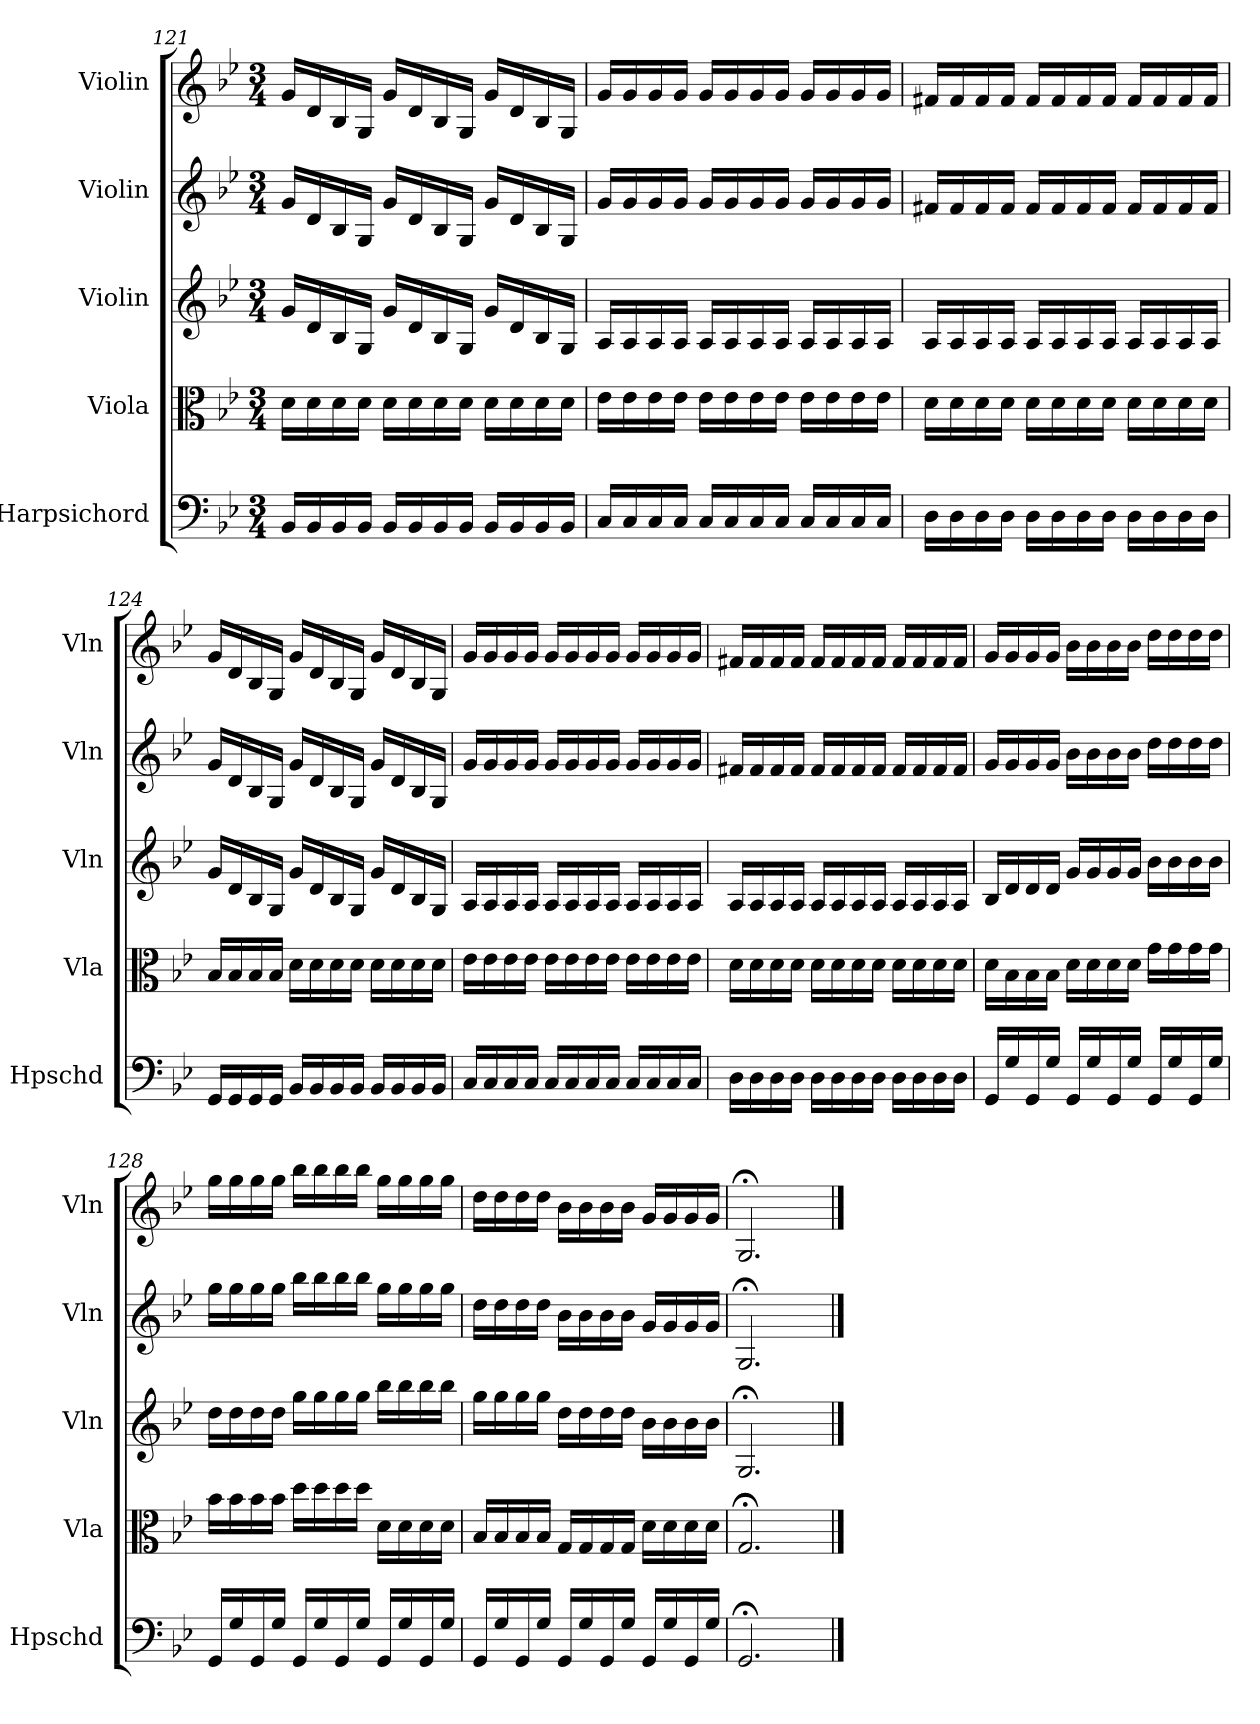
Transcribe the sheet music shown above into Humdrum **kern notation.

**kern	**kern	**kern	**kern	**kern
*part5	*part4	*part3	*part2	*part1
*staff5	*staff4	*staff3	*staff2	*staff1
*I"Harpsichord	*I"Viola	*I"Violin	*I"Violin	*I"Violin
*I'Hpschd	*I'Vla	*I'Vln	*I'Vln	*I'Vln
*clefF4	*clefC3	*clefG2	*clefG2	*clefG2
*k[b-e-]	*k[b-e-]	*k[b-e-]	*k[b-e-]	*k[b-e-]
*g:	*g:	*g:	*g:	*g:
*M3/4	*M3/4	*M3/4	*M3/4	*M3/4
=121	=121	=121	=121	=121
16BB-/LL	16d\LL	16g/LL	16g/LL	16g/LL
16BB-/	16d\	16d/	16d/	16d/
16BB-/	16d\	16B-/	16B-/	16B-/
16BB-/JJ	16d\JJ	16G/JJ	16G/JJ	16G/JJ
16BB-/LL	16d\LL	16g/LL	16g/LL	16g/LL
16BB-/	16d\	16d/	16d/	16d/
16BB-/	16d\	16B-/	16B-/	16B-/
16BB-/JJ	16d\JJ	16G/JJ	16G/JJ	16G/JJ
16BB-/LL	16d\LL	16g/LL	16g/LL	16g/LL
16BB-/	16d\	16d/	16d/	16d/
16BB-/	16d\	16B-/	16B-/	16B-/
16BB-/JJ	16d\JJ	16G/JJ	16G/JJ	16G/JJ
=122	=122	=122	=122	=122
16C/LL	16e-\LL	16A/LL	16g/LL	16g/LL
16C/	16e-\	16A/	16g/	16g/
16C/	16e-\	16A/	16g/	16g/
16C/JJ	16e-\JJ	16A/JJ	16g/JJ	16g/JJ
16C/LL	16e-\LL	16A/LL	16g/LL	16g/LL
16C/	16e-\	16A/	16g/	16g/
16C/	16e-\	16A/	16g/	16g/
16C/JJ	16e-\JJ	16A/JJ	16g/JJ	16g/JJ
16C/LL	16e-\LL	16A/LL	16g/LL	16g/LL
16C/	16e-\	16A/	16g/	16g/
16C/	16e-\	16A/	16g/	16g/
16C/JJ	16e-\JJ	16A/JJ	16g/JJ	16g/JJ
=123	=123	=123	=123	=123
16D\LL	16d\LL	16A/LL	16f#X/LL	16f#X/LL
16D\	16d\	16A/	16f#/	16f#/
16D\	16d\	16A/	16f#/	16f#/
16D\JJ	16d\JJ	16A/JJ	16f#/JJ	16f#/JJ
16D\LL	16d\LL	16A/LL	16f#/LL	16f#/LL
16D\	16d\	16A/	16f#/	16f#/
16D\	16d\	16A/	16f#/	16f#/
16D\JJ	16d\JJ	16A/JJ	16f#/JJ	16f#/JJ
16D\LL	16d\LL	16A/LL	16f#/LL	16f#/LL
16D\	16d\	16A/	16f#/	16f#/
16D\	16d\	16A/	16f#/	16f#/
16D\JJ	16d\JJ	16A/JJ	16f#/JJ	16f#/JJ
=124	=124	=124	=124	=124
16GG/LL	16B-/LL	16g/LL	16g/LL	16g/LL
16GG/	16B-/	16d/	16d/	16d/
16GG/	16B-/	16B-/	16B-/	16B-/
16GG/JJ	16B-/JJ	16G/JJ	16G/JJ	16G/JJ
16BB-/LL	16d\LL	16g/LL	16g/LL	16g/LL
16BB-/	16d\	16d/	16d/	16d/
16BB-/	16d\	16B-/	16B-/	16B-/
16BB-/JJ	16d\JJ	16G/JJ	16G/JJ	16G/JJ
16BB-/LL	16d\LL	16g/LL	16g/LL	16g/LL
16BB-/	16d\	16d/	16d/	16d/
16BB-/	16d\	16B-/	16B-/	16B-/
16BB-/JJ	16d\JJ	16G/JJ	16G/JJ	16G/JJ
=125	=125	=125	=125	=125
16C/LL	16e-\LL	16A/LL	16g/LL	16g/LL
16C/	16e-\	16A/	16g/	16g/
16C/	16e-\	16A/	16g/	16g/
16C/JJ	16e-\JJ	16A/JJ	16g/JJ	16g/JJ
16C/LL	16e-\LL	16A/LL	16g/LL	16g/LL
16C/	16e-\	16A/	16g/	16g/
16C/	16e-\	16A/	16g/	16g/
16C/JJ	16e-\JJ	16A/JJ	16g/JJ	16g/JJ
16C/LL	16e-\LL	16A/LL	16g/LL	16g/LL
16C/	16e-\	16A/	16g/	16g/
16C/	16e-\	16A/	16g/	16g/
16C/JJ	16e-\JJ	16A/JJ	16g/JJ	16g/JJ
=126	=126	=126	=126	=126
16D\LL	16d\LL	16A/LL	16f#X/LL	16f#X/LL
16D\	16d\	16A/	16f#/	16f#/
16D\	16d\	16A/	16f#/	16f#/
16D\JJ	16d\JJ	16A/JJ	16f#/JJ	16f#/JJ
16D\LL	16d\LL	16A/LL	16f#/LL	16f#/LL
16D\	16d\	16A/	16f#/	16f#/
16D\	16d\	16A/	16f#/	16f#/
16D\JJ	16d\JJ	16A/JJ	16f#/JJ	16f#/JJ
16D\LL	16d\LL	16A/LL	16f#/LL	16f#/LL
16D\	16d\	16A/	16f#/	16f#/
16D\	16d\	16A/	16f#/	16f#/
16D\JJ	16d\JJ	16A/JJ	16f#/JJ	16f#/JJ
=127	=127	=127	=127	=127
16GG/LL	16d\LL	16B-/LL	16g/LL	16g/LL
16G/	16B-\	16d/	16g/	16g/
16GG/	16B-\	16d/	16g/	16g/
16G/JJ	16B-\JJ	16d/JJ	16g/JJ	16g/JJ
16GG/LL	16d\LL	16g/LL	16b-\LL	16b-\LL
16G/	16d\	16g/	16b-\	16b-\
16GG/	16d\	16g/	16b-\	16b-\
16G/JJ	16d\JJ	16g/JJ	16b-\JJ	16b-\JJ
16GG/LL	16g\LL	16b-\LL	16dd\LL	16dd\LL
16G/	16g\	16b-\	16dd\	16dd\
16GG/	16g\	16b-\	16dd\	16dd\
16G/JJ	16g\JJ	16b-\JJ	16dd\JJ	16dd\JJ
=128	=128	=128	=128	=128
16GG/LL	16b-\LL	16dd\LL	16gg\LL	16gg\LL
16G/	16b-\	16dd\	16gg\	16gg\
16GG/	16b-\	16dd\	16gg\	16gg\
16G/JJ	16b-\JJ	16dd\JJ	16gg\JJ	16gg\JJ
16GG/LL	16dd\LL	16gg\LL	16bb-\LL	16bb-\LL
16G/	16dd\	16gg\	16bb-\	16bb-\
16GG/	16dd\	16gg\	16bb-\	16bb-\
16G/JJ	16dd\JJ	16gg\JJ	16bb-\JJ	16bb-\JJ
16GG/LL	16d\LL	16bb-\LL	16gg\LL	16gg\LL
16G/	16d\	16bb-\	16gg\	16gg\
16GG/	16d\	16bb-\	16gg\	16gg\
16G/JJ	16d\JJ	16bb-\JJ	16gg\JJ	16gg\JJ
=129	=129	=129	=129	=129
16GG/LL	16B-/LL	16gg\LL	16dd\LL	16dd\LL
16G/	16B-/	16gg\	16dd\	16dd\
16GG/	16B-/	16gg\	16dd\	16dd\
16G/JJ	16B-/JJ	16gg\JJ	16dd\JJ	16dd\JJ
16GG/LL	16G/LL	16dd\LL	16b-\LL	16b-\LL
16G/	16G/	16dd\	16b-\	16b-\
16GG/	16G/	16dd\	16b-\	16b-\
16G/JJ	16G/JJ	16dd\JJ	16b-\JJ	16b-\JJ
16GG/LL	16d\LL	16b-\LL	16g/LL	16g/LL
16G/	16d\	16b-\	16g/	16g/
16GG/	16d\	16b-\	16g/	16g/
16G/JJ	16d\JJ	16b-\JJ	16g/JJ	16g/JJ
=130	=130	=130	=130	=130
2.GG;</	2.G;</	2.G;</	2.G;</	2.G;</
==	==	==	==	==
*-	*-	*-	*-	*-
